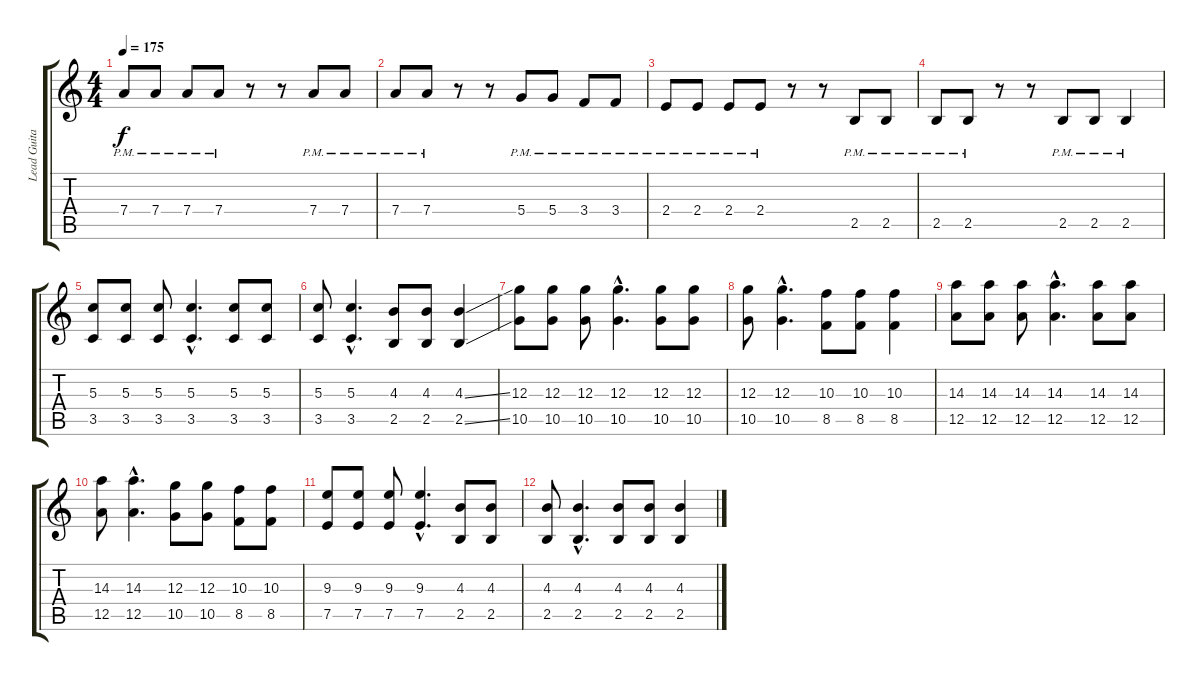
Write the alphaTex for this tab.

\track ("Lead Guitar" "Lead Guita") {instrument distortionguitar}
\staff {score tabs}
\tuning (E4 B3 G3 D3 A2 E2) {hide}
\ts (4 4)
\tempo 175
\clef g2
\ks c
7.4{pm}.8{dy f} 7.4{pm}.8 7.4{pm}.8 7.4{pm}.8 r.8 r.8 7.4{pm}.8 7.4{pm}.8 |
7.4{pm}.8 7.4{pm}.8 r.8 r.8 5.4{pm}.8 5.4{pm}.8 3.4{pm}.8 3.4{pm}.8 |
2.4{pm}.8 2.4{pm}.8 2.4{pm}.8 2.4{pm}.8 r.8 r.8 2.5{pm}.8 2.5{pm}.8 |
2.5{pm}.8 2.5{pm}.8 r.8 r.8 2.5{pm}.8 2.5{pm}.8 2.5{pm}.4 |
(5.3 3.5).8 (5.3 3.5).8 (5.3 3.5).8 (5.3{hac} 3.5{hac}).4{d} (5.3 3.5).8 (5.3 3.5).8 |
(5.3 3.5).8 (5.3{hac} 3.5{hac}).4{d} (4.3 2.5).8 (4.3 2.5).8 (4.3{ss} 2.5{ss}).4 |
(12.3 10.5).8 (12.3 10.5).8 (12.3 10.5).8 (12.3{hac} 10.5{hac}).4{d} (12.3 10.5).8 (12.3 10.5).8 |
(12.3 10.5).8 (12.3{hac} 10.5{hac}).4{d} (10.3 8.5).8 (10.3 8.5).8 (10.3 8.5).4 |
(14.3 12.5).8 (14.3 12.5).8 (14.3 12.5).8 (14.3{hac} 12.5{hac}).4{d} (14.3 12.5).8 (14.3 12.5).8 |
(14.3 12.5).8 (14.3{hac} 12.5{hac}).4{d} (12.3 10.5).8 (12.3 10.5).8 (10.3 8.5).8 (10.3 8.5).8 |
(9.3 7.5).8 (9.3 7.5).8 (9.3 7.5).8 (9.3{hac} 7.5{hac}).4{d} (4.3 2.5).8 (4.3 2.5).8 |
(4.3 2.5).8 (4.3{hac} 2.5{hac}).4{d} (4.3 2.5).8 (4.3 2.5).8 (4.3 2.5).4
